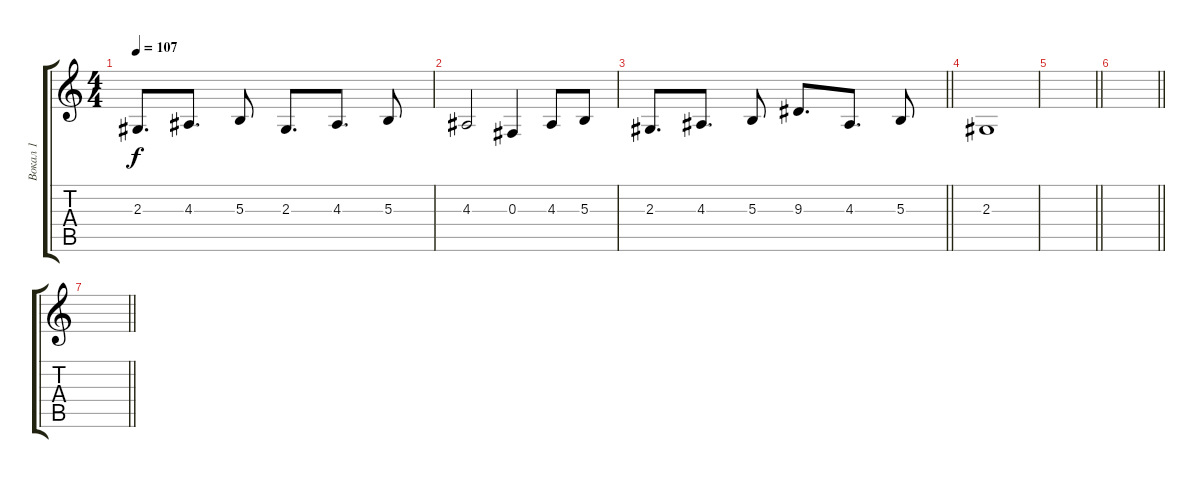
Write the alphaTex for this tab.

\track ("Вокал 1" "Вокал 1") {instrument bassoon}
\staff {score tabs}
\tuning (Eb4 Bb3 Gb3 Db3 Ab2 Eb2) {hide}
\ts (4 4)
\tempo 107
\clef g2
\ks c
2.3.8{d dy f} 4.3.8{d} 5.3.8 2.3.8{d} 4.3.8{d} 5.3.8 |
4.3.2 0.3.4 4.3.8 5.3.8 |
\barLineRight lightlight
2.3.8{d} 4.3.8{d} 5.3.8 9.3.8{d} 4.3.8{d} 5.3.8 |
2.3.1 |
\barLineRight lightlight
|
\barLineRight lightlight
|
\barLineRight lightlight
